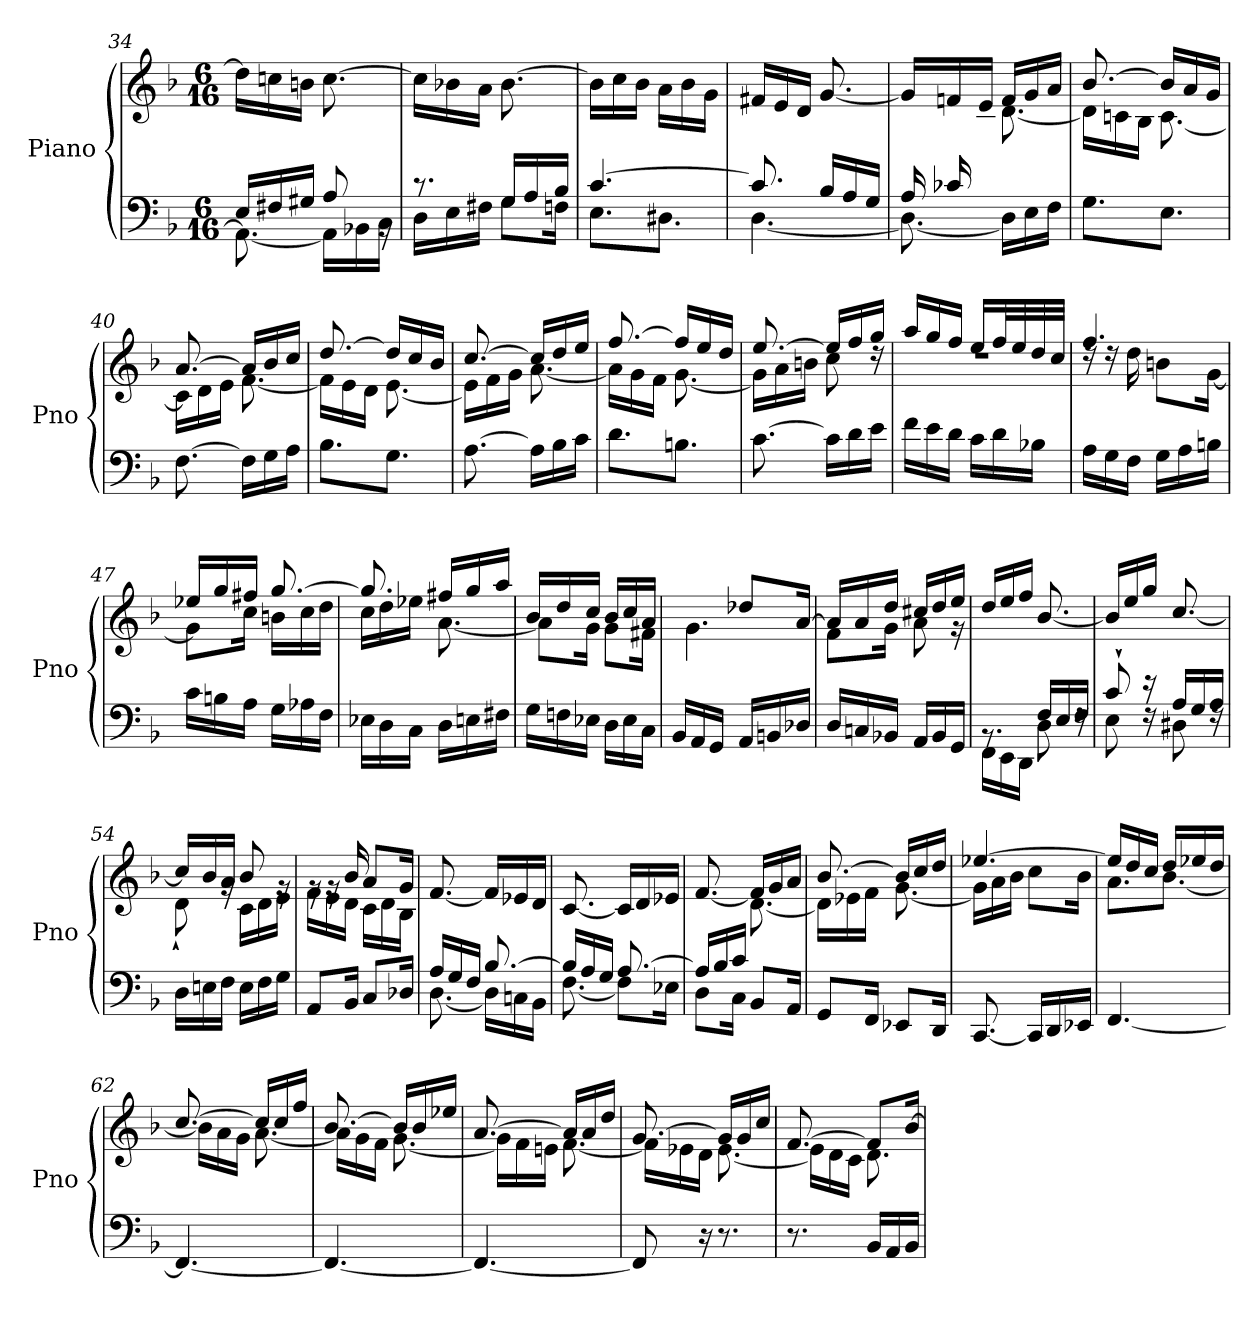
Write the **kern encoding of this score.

**kern	**kern
*part1	*part1
*staff2	*staff1
*I"Piano	*
*I'Pno	*
*clefF4	*clefG2
*k[b-]	*k[b-]
*M6/16	*M6/16
=34	=34
*^	*
16E/LL	8.AA\_	16dd\LL]
16F#X/	.	16ccn\
16G#X/JJ	.	16bn\JJ
8A/	16AA\LL]	[8.cc\
.	16BB-X\	.
16rBB	16C\JJ	.
=35	=35	=35
8.r	16D\LL	16cc\LL]
.	16E\	16b-X\
.	16F#X\JJ	16a\JJ
16G/LL	8G\L	[8.b-\
16A/	.	.
16B-/JJ	16Fn\Jk	.
=36	=36	=36
[4.c/	8.E\L	16b-\LL]
.	.	16cc\
.	.	16b-\JJ
.	8.D#Xi\J	16a\LL
.	.	16b-\
.	.	16g\JJ
=37	=37	=37
8.c/]	[4.D\	16f#X/LL
.	.	16e/
.	.	16d/JJ
16B-/LL	.	[8.g/
16A/	.	.
16G/JJ	.	.
!!LO:LB:g=z
=38	=38	=38
*	*	*^
16A/LL	8.D\_	16g/LL]	8ryy
16c-Xi/	.	16fn/	.
4ryy	.	16e/JJ	16c#X\JJ
.	16D\LL]	16f/LL	[8.d\
.	16E\	16g/	.
.	16F\JJ	16a/JJ	.
*v	*v	*	*
=39	=39	=39
8.G\L	[8.b-/	16d\LL]
.	.	16cn\
.	.	16B-\JJ
8.E\J	16b-/LL]	[8.c\
.	16a/	.
.	16g/JJ	.
=40	=40	=40
[8.F\	[8.a/	16c\LL]
.	.	16d\
.	.	16e\JJ
16F\LL]	16a/LL]	[8.f\
16G\	16b-/	.
16A\JJ	16cc/JJ	.
=41	=41	=41
8.B-\L	[8.dd/	16f\LL]
.	.	16e\
.	.	16d\JJ
8.G\J	16dd/LL]	[8.e\
.	16cc/	.
.	16b-/JJ	.
=42	=42	=42
[8.A\	[8.cc/	16e\LL]
.	.	16f\
.	.	16g\JJ
16A\LL]	16cc/LL]	[8.a\
16B-\	16dd/	.
16c\JJ	16ee/JJ	.
=43	=43	=43
8.d\L	[8.ff/	16a\LL]
.	.	16g\
.	.	16f\JJ
8.Bn\J	16ff/LL]	[8.g\
.	16ee/	.
.	16dd/JJ	.
!!LO:LB:g=z	!!
=44	=44	=44
[8.c\	[8.ee/	16g\LL]
.	.	16a\
.	.	16bn\JJ
16c\LL]	16ee/LL]	8cc\
16d\	16ff/	.
16e\JJ	16gg/JJ	16rdd
=45	=45	=45
16f\LL	16aa/LL	4.rdd
16e\	16gg/	.
16d\JJ	16ff/JJ	.
16c\LL	16ee/LL	.
16d\	32ff/L	.
.	32ee/	.
16B-X\JJ	32dd/	.
.	32cc/JJJ	.
=46	=46	=46
16A\LL	4.ff/	16rdd
16G\	.	16rdd
16F\JJ	.	16dd\
16G\LL	.	8bn\L
16A\	.	.
16Bn\JJ	.	[16g\Jk
=47	=47	=47
16c\LL	16ee-X/LL	8g\L]
16Bn\	16gg/	.
16A\JJ	16ff#X/JJ	16cc\Jk
16G\LL	[8.gg/	16bn\LL
16A-X\	.	16cc\
16F\JJ	.	16dd\JJ
=48	=48	=48
16E-X\LL	8.gg/]	16cc\LL
16D\	.	16dd\
16C\JJ	.	16ee-X\JJ
16D\LL	16ff#X/LL	[8.a\
16En\	16gg/	.
16F#X\JJ	16aa/JJ	.
!!LO:LB:g=z	!!
=49	=49	=49
16G\LL	16b-/LL	8a\L]
16Fn\	16dd/	.
16E-X\JJ	16cc/JJ	16g\Jk
16D\LL	16b-/LL	8g\L
16E-\	16cc/	.
16C\JJ	16a/JJ	16f#X\Jk
=50	=50	=50
16BB-/LL	8g/Lyy	4.g\
16AA/	.	.
16GG/JJ	16ee-X/Jk	.
16AA/LL	8dd-Xi/L	.
16BBn/	.	.
16D-Xi/JJ	[16a/Jk	.
=51	=51	=51
16D/LL	16a/LL]	8f\L
16Cn/	16a/	.
16BB-X/JJ	16dd/JJ	16g\Jk
16AA/LL	16cc#X/LL	8a\
16BB-/	16dd/	.
16GG/JJ	16ee/JJ	16r
*	*v	*v
=52	=52
*^	*
8.rBB	16FF\LL	16dd/LL
.	16EE\	16ee/
.	16DD\JJ	16ff/JJ
16F/LL	8D\	[8.b-/
16E/	.	.
16F/JJ	16rF	.
=53	=53	=53
8c`/	8E\	16b-/LL]
.	.	16ee/
16r	16rF	16gg/JJ
16A/LL	8D#Xi\	[8.cc/
16G/	.	.
16A/JJ	16rF	.
*v	*v	*
=54	=54
*	*^
16D\LL	16cc/LL]	8d`\
16En\	16b-/	.
16F\JJ	16a/JJ	16rg
16E\LL	8b-/	16c\LL
16F\	.	16d\
16G\JJ	16rg	16e\JJ
!!LO:LB:g=z	!!
=55	=55	=55
8AA/L	16rg	16f\LL
.	16rg	16e\
16BB-/Jk	16b-/	16d\JJ
8C/L	8a/L	16c\LL
.	.	16d\
16D-Xi/Jk	16g/Jk	16B-\JJ
*	*v	*v
=56	=56
*^	*
16A/LL	[8.D\	[8.f/
16G/	.	.
16F/JJ	.	.
[8.B-/	16D\LL]	16f/LL]
.	16Cn\	16e-X/
.	16BB-\JJ	16d/JJ
=57	=57	=57
16B-/LL]	[8.F\	[8.c/
16A/	.	.
16G/JJ	.	.
[8.A/	8F\L]	16c/LL]
.	.	16d/
.	16E-X\Jk	16e-X/JJ
=58	=58	=58
*	*^	*^
*	*	*	*	*^
8.ryy	16A/LL]	8D\L	[8.f/	8.ryy	8.ryy
.	16B-/	.	.	.	.
.	16c/JJ	16C\Jk	.	.	.
8.ryy	8BB-/L	8.ryy	16f/LL]	[8.d\	8.ryy
.	.	.	16g/	.	.
.	16AA/Jk	.	16a/JJ	.	.
*v	*v	*v	*	*	*
*	*	*v	*v
=59	=59	=59
8GG/L	[8.b-/	16d\LL]
.	.	16e-X\
16FF/Jk	.	16f\JJ
8EE-X/L	16b-/LL]	[8.g\
.	16cc/	.
16DD/Jk	16dd/JJ	.
=60	=60	=60
[8.CC/	[4.ee-X/	16g\LL]
.	.	16a\
.	.	16b-\JJ
16CC/LL]	.	8cc\L
16DD/	.	.
16EE-X/JJ	.	16b-\Jk
!!LO:LB:g=z	!!
=61	=61	=61
[4.FF/	16ee-/LL]	8.a\L
.	16dd/	.
.	16cc/JJ	.
.	16dd/LL	[8.b-\J
.	16ee-X/	.
.	16dd/JJ	.
=62	=62	=62
4.FF/_	[8.cc/	16b-\LL]
.	.	16a\
.	.	16g\JJ
.	16cc/LL]	[8.a\
.	16cc/	.
.	16ff/JJ	.
=63	=63	=63
4.FF/_	[8.b-/	16a\LL]
.	.	16g\
.	.	16f\JJ
.	16b-/LL]	[8.g\
.	16b-/	.
.	16ee-X/JJ	.
=64	=64	=64
4.FF/_	[8.a/	16g\LL]
.	.	16f\
.	.	16en\JJ
.	16a/LL]	[8.f\
.	16a/	.
.	16dd/JJ	.
=65	=65	=65
8FF/]	[8.g/	16f\LL]
.	.	16e-X\
16r	.	16d\JJ
8.r	16g/LL]	[8.e-\
.	16g/	.
.	16cc/JJ	.
=66	=66	=66
8.r	[8.f/	16e-\LL]
.	.	16d\
.	.	16c\JJ
16BB-/LL	8f/L]	8.d\
16AA/	.	.
16BB-/JJ	[16b-/Jk	.
*	*v	*v
=	=
*-	*-
